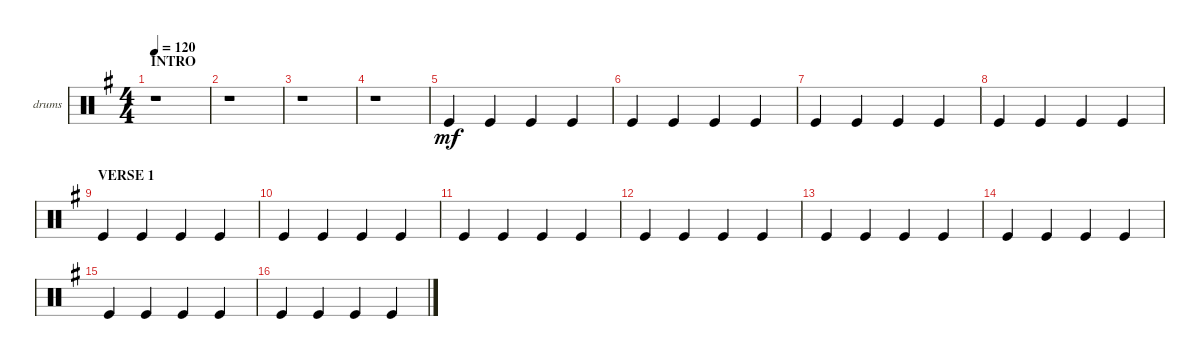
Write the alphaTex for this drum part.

\defaultSystemsLayout 4
\bracketExtendMode groupsimilarinstruments
\firstSystemTrackNameOrientation horizontal
\otherSystemsTrackNameOrientation horizontal
\track ("drums" "drums") {instrument percussion}
\staff {score}
\articulation defaults
\ts (4 4)
\section ("" "INTRO")
\tempo 120
\clef neutral
\scale
1.17024
\ks eminor
r.1{dy mf} |
\scale
0.943253 r.1 |
\scale
0.943253 r.1 |
\scale
0.943253 r.1 |
\scale
1.07945 "Kick (hit)".4 "Kick (hit)".4 "Kick (hit)".4 "Kick (hit)".4 |
\scale
0.973518 "Kick (hit)".4 "Kick (hit)".4 "Kick (hit)".4 "Kick (hit)".4 |
\scale
0.973518 "Kick (hit)".4 "Kick (hit)".4 "Kick (hit)".4 "Kick (hit)".4 |
\scale
0.973518 "Kick (hit)".4 "Kick (hit)".4 "Kick (hit)".4 "Kick (hit)".4 |
\section ("" "VERSE 1")
\scale
1.07945 "Kick (hit)".4 "Kick (hit)".4 "Kick (hit)".4 "Kick (hit)".4 |
\scale
0.973518 "Kick (hit)".4 "Kick (hit)".4 "Kick (hit)".4 "Kick (hit)".4 |
\scale
0.973518 "Kick (hit)".4 "Kick (hit)".4 "Kick (hit)".4 "Kick (hit)".4 |
\scale
0.973518 "Kick (hit)".4 "Kick (hit)".4 "Kick (hit)".4 "Kick (hit)".4 |
\scale
1.07945 "Kick (hit)".4 "Kick (hit)".4 "Kick (hit)".4 "Kick (hit)".4 |
\scale
0.973518 "Kick (hit)".4 "Kick (hit)".4 "Kick (hit)".4 "Kick (hit)".4 |
\scale
0.973518 "Kick (hit)".4 "Kick (hit)".4 "Kick (hit)".4 "Kick (hit)".4 |
\scale
0.973518 "Kick (hit)".4 "Kick (hit)".4 "Kick (hit)".4 "Kick (hit)".4
